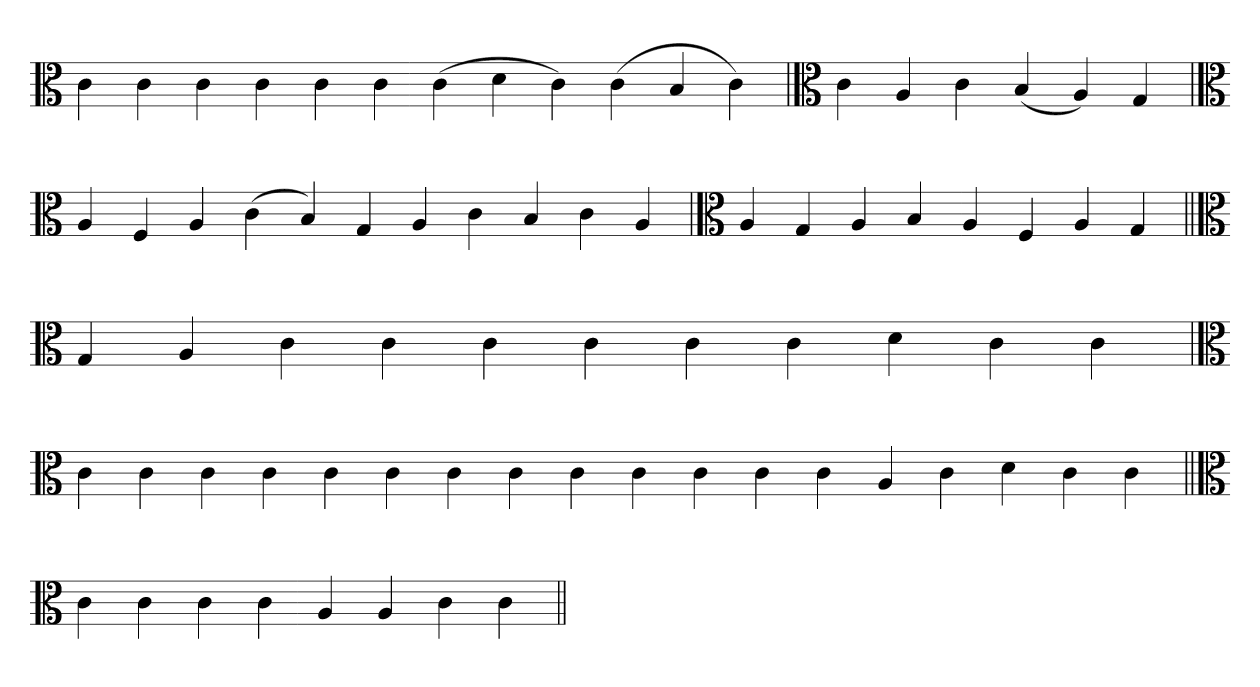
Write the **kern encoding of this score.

**kern
*part1
*staff1
*clefC3
=
4c
4c
4c
4c
4c
4c
(4c
4d
4c)
(4c
4B
4c)
=`
*clefC3
4c
4A
4c
(4B
4A)
4G
='
*clefC3
4A
4F
4A
(4c
4B)
4G
4A
4c
4B
4c
4A
='
*clefC3
4A
4G
4A
4B
4A
4F
4A
4G
=||
*clefC3
4G
4A
4c
4c
4c
4c
4c
4c
4d
4c
4c
=
*clefC3
4c
4c
4c
4c
4c
4c
4c
4c
4c
4c
4c
4c
4c
4A
4c
4d
4c
4c
=||
*clefC3
4c
4c
4c
4c
4A
4A
4c
4c
=||
*-
